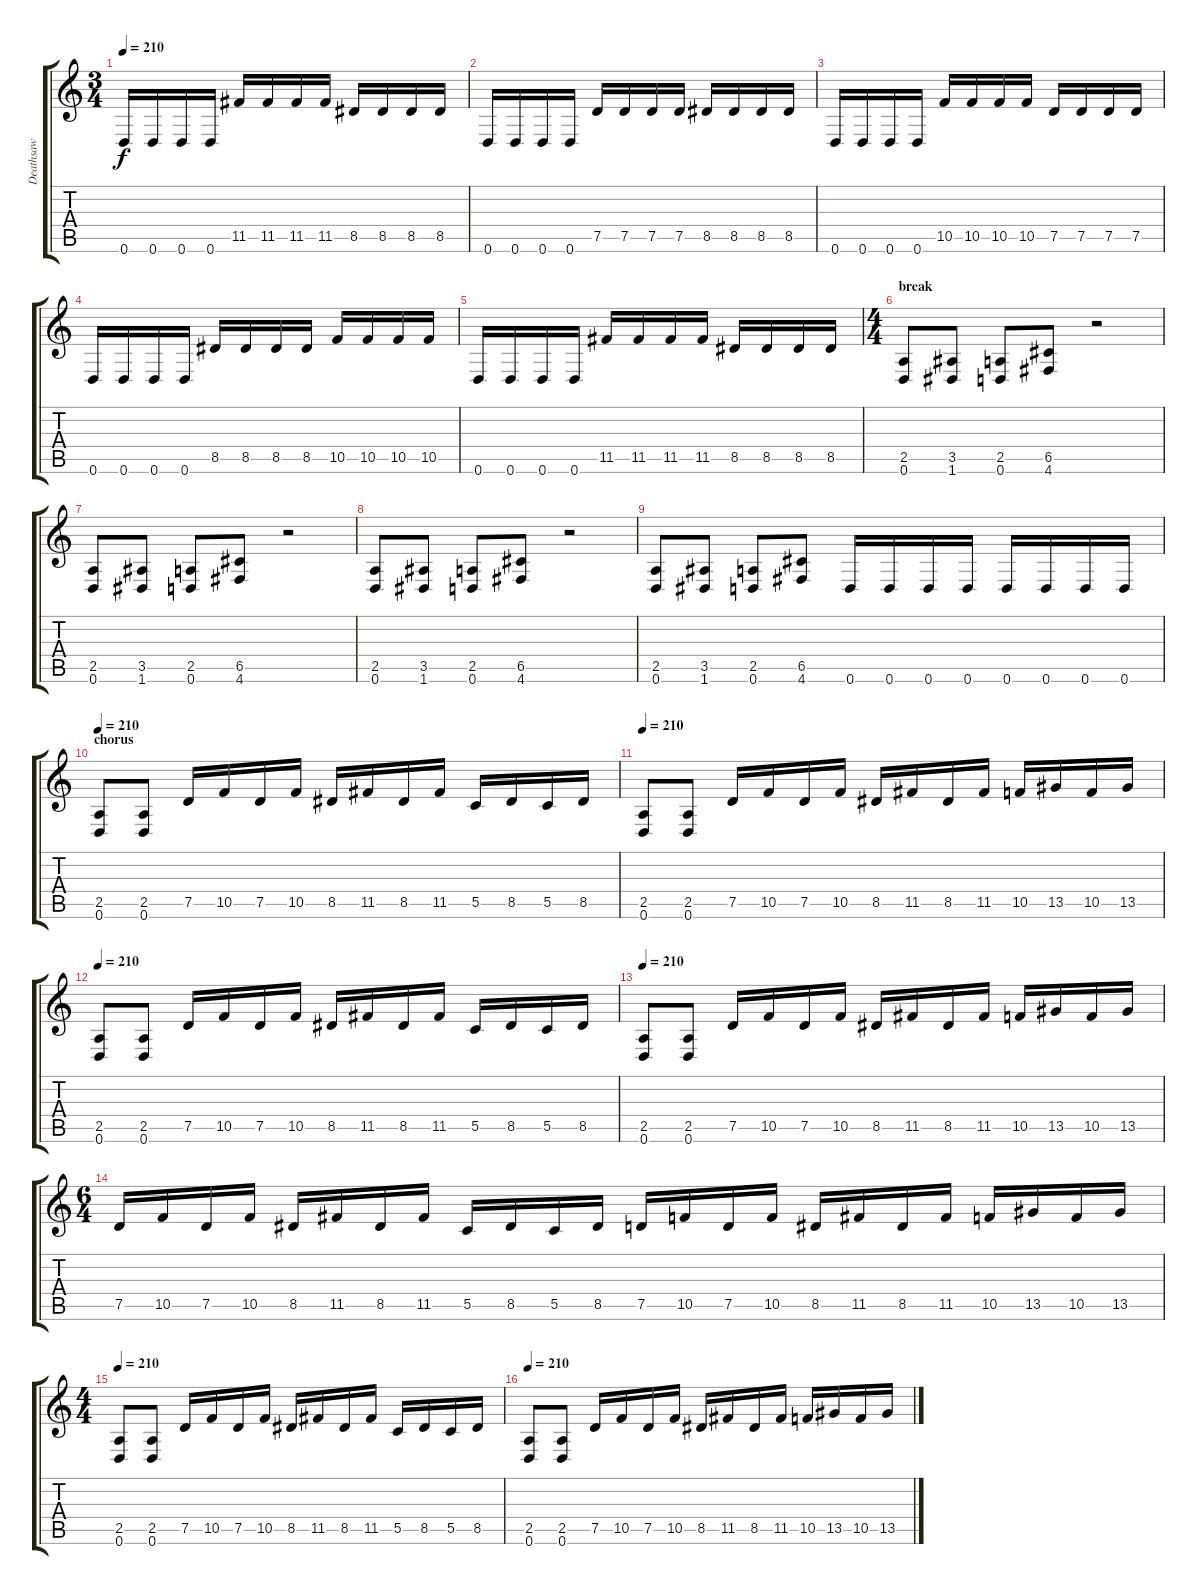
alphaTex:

\track ("Deathsaw" "Deathsaw") {instrument distortionguitar}
\staff {score tabs}
\tuning (D4 A3 F3 C3 G2 D2) {hide}
\ts (3 4)
\tempo 210
\clef g2
\ks c
0.6.16{dy f} 0.6.16 0.6.16 0.6.16 11.5.16 11.5.16 11.5.16 11.5.16 8.5.16 8.5.16 8.5.16 8.5.16 |
0.6.16 0.6.16 0.6.16 0.6.16 7.5.16 7.5.16 7.5.16 7.5.16 8.5.16 8.5.16 8.5.16 8.5.16 |
0.6.16 0.6.16 0.6.16 0.6.16 10.5.16 10.5.16 10.5.16 10.5.16 7.5.16 7.5.16 7.5.16 7.5.16 |
0.6.16 0.6.16 0.6.16 0.6.16 8.5.16 8.5.16 8.5.16 8.5.16 10.5.16 10.5.16 10.5.16 10.5.16 |
0.6.16 0.6.16 0.6.16 0.6.16 11.5.16 11.5.16 11.5.16 11.5.16 8.5.16 8.5.16 8.5.16 8.5.16 |
\ts (4 4)
\section ("" "break")
(2.5 0.6).8 (3.5 1.6).8 (2.5 0.6).8 (6.5 4.6).8 r.2 |
(2.5 0.6).8 (3.5 1.6).8 (2.5 0.6).8 (6.5 4.6).8 r.2 |
(2.5 0.6).8 (3.5 1.6).8 (2.5 0.6).8 (6.5 4.6).8 r.2 |
(2.5 0.6).8 (3.5 1.6).8 (2.5 0.6).8 (6.5 4.6).8 0.6.16 0.6.16 0.6.16 0.6.16 0.6.16 0.6.16 0.6.16 0.6.16 |
\section ("" "chorus")
\tempo 210
(2.5 0.6).8{instrument distortionguitar} (2.5 0.6).8 7.5.16 10.5.16 7.5.16 10.5.16 8.5.16 11.5.16 8.5.16 11.5.16 5.5.16 8.5.16 5.5.16 8.5.16 |
\tempo 210
(2.5 0.6).8 (2.5 0.6).8 7.5.16 10.5.16 7.5.16 10.5.16 8.5.16 11.5.16 8.5.16 11.5.16 10.5.16 13.5.16 10.5.16 13.5.16 |
\tempo 210
(2.5 0.6).8{instrument distortionguitar} (2.5 0.6).8 7.5.16 10.5.16 7.5.16 10.5.16 8.5.16 11.5.16 8.5.16 11.5.16 5.5.16 8.5.16 5.5.16 8.5.16 |
\tempo 210
(2.5 0.6).8 (2.5 0.6).8 7.5.16 10.5.16 7.5.16 10.5.16 8.5.16 11.5.16 8.5.16 11.5.16 10.5.16 13.5.16 10.5.16 13.5.16 |
\ts (6 4)
7.5.16 10.5.16 7.5.16 10.5.16 8.5.16 11.5.16 8.5.16 11.5.16 5.5.16 8.5.16 5.5.16 8.5.16 7.5.16 10.5.16 7.5.16 10.5.16 8.5.16 11.5.16 8.5.16 11.5.16 10.5.16 13.5.16 10.5.16 13.5.16 |
\ts (4 4)
\tempo 210
(2.5 0.6).8{instrument distortionguitar} (2.5 0.6).8 7.5.16 10.5.16 7.5.16 10.5.16 8.5.16 11.5.16 8.5.16 11.5.16 5.5.16 8.5.16 5.5.16 8.5.16 |
\tempo 210
(2.5 0.6).8 (2.5 0.6).8 7.5.16 10.5.16 7.5.16 10.5.16 8.5.16 11.5.16 8.5.16 11.5.16 10.5.16 13.5.16 10.5.16 13.5.16
